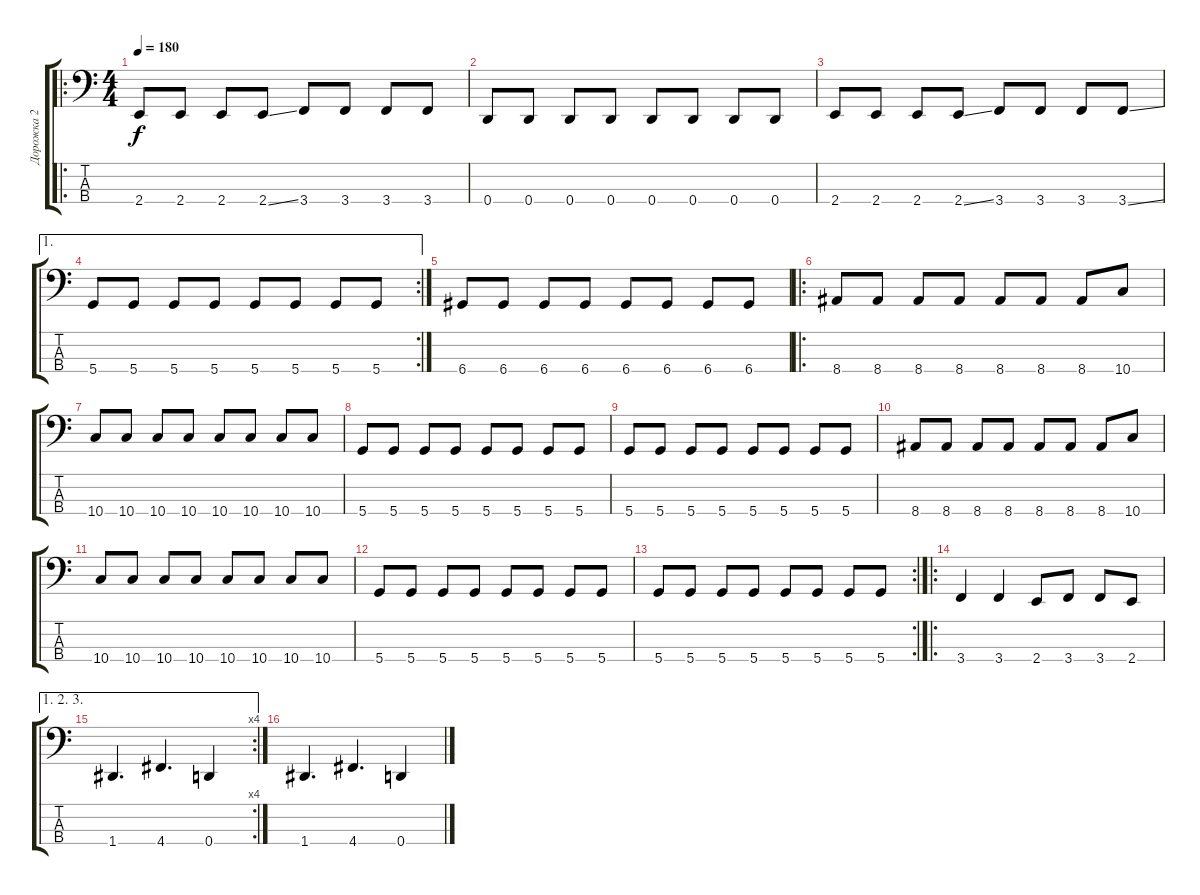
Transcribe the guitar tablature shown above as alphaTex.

\track ("Дорожка 2" "Дорожка 2") {instrument electricbassfinger}
\staff {score tabs}
\tuning (G2 D2 A1 D1) {hide}
\ro
\ts (4 4)
\tempo 180
\clef f4
\ks c
2.4.8{dy f} 2.4.8 2.4.8 2.4{ss}.8 3.4.8 3.4.8 3.4.8 3.4.8 |
0.4.8 0.4.8 0.4.8 0.4.8 0.4.8 0.4.8 0.4.8 0.4.8 |
2.4.8 2.4.8 2.4.8 2.4{ss}.8 3.4.8 3.4.8 3.4.8 3.4{ss}.8 |
\ae 1
\rc 2
5.4.8 5.4.8 5.4.8 5.4.8 5.4.8 5.4.8 5.4.8 5.4.8 |
6.4.8 6.4.8 6.4.8 6.4.8 6.4.8 6.4.8 6.4.8 6.4.8 |
\ro
8.4.8 8.4.8 8.4.8 8.4.8 8.4.8 8.4.8 8.4.8 10.4.8 |
10.4.8 10.4.8 10.4.8 10.4.8 10.4.8 10.4.8 10.4.8 10.4.8 |
5.4.8 5.4.8 5.4.8 5.4.8 5.4.8 5.4.8 5.4.8 5.4.8 |
5.4.8 5.4.8 5.4.8 5.4.8 5.4.8 5.4.8 5.4.8 5.4.8 |
8.4.8 8.4.8 8.4.8 8.4.8 8.4.8 8.4.8 8.4.8 10.4.8 |
10.4.8 10.4.8 10.4.8 10.4.8 10.4.8 10.4.8 10.4.8 10.4.8 |
5.4.8 5.4.8 5.4.8 5.4.8 5.4.8 5.4.8 5.4.8 5.4.8 |
\rc 2
5.4.8 5.4.8 5.4.8 5.4.8 5.4.8 5.4.8 5.4.8 5.4.8 |
\ro
3.4.4{volume 15} 3.4.4 2.4.8 3.4.8 3.4.8 2.4.8 |
\ae (1 2 3)
\rc 4
1.4.4{d} 4.4.4{d} 0.4.4 |
1.4.4{d} 4.4.4{d} 0.4.4
